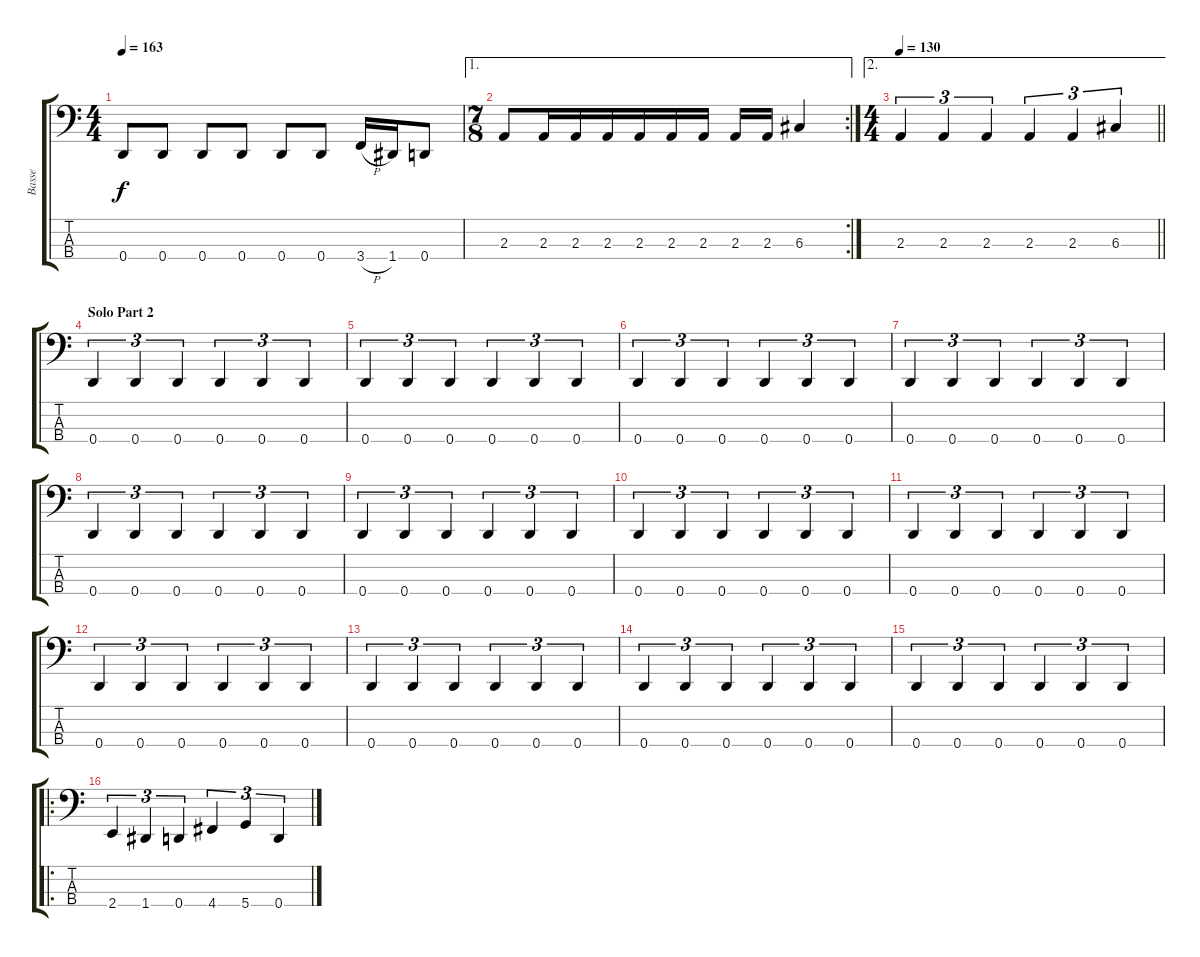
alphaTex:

\track ("Basse" "Basse") {instrument electricbassfinger}
\staff {score tabs}
\tuning (F2 C2 G1 D1) {hide}
\ts (4 4)
\tempo 163
\clef f4
\ks c
0.4.8{dy f} 0.4.8 0.4.8 0.4.8 0.4.8 0.4.8 3.4{h}.16 1.4.16 0.4.8 |
\ae 1
\rc 2
\ts (7 8)
2.3.8 2.3.16 2.3.16 2.3.16 2.3.16 2.3.16 2.3.16 2.3.16 2.3.16 6.3.4 |
\ae 2
\ts (4 4)
\tempo 130
\barLineRight lightlight
2.3.4{tu (3 2)} 2.3.4{tu (3 2)} 2.3.4{tu (3 2)} 2.3.4{tu (3 2)} 2.3.4{tu (3 2)} 6.3.4{tu (3 2)} |
\section ("" "Solo Part 2")
0.4.4{tu (3 2)} 0.4.4{tu (3 2)} 0.4.4{tu (3 2)} 0.4.4{tu (3 2)} 0.4.4{tu (3 2)} 0.4.4{tu (3 2)} |
0.4.4{tu (3 2)} 0.4.4{tu (3 2)} 0.4.4{tu (3 2)} 0.4.4{tu (3 2)} 0.4.4{tu (3 2)} 0.4.4{tu (3 2)} |
0.4.4{tu (3 2)} 0.4.4{tu (3 2)} 0.4.4{tu (3 2)} 0.4.4{tu (3 2)} 0.4.4{tu (3 2)} 0.4.4{tu (3 2)} |
0.4.4{tu (3 2)} 0.4.4{tu (3 2)} 0.4.4{tu (3 2)} 0.4.4{tu (3 2)} 0.4.4{tu (3 2)} 0.4.4{tu (3 2)} |
0.4.4{tu (3 2)} 0.4.4{tu (3 2)} 0.4.4{tu (3 2)} 0.4.4{tu (3 2)} 0.4.4{tu (3 2)} 0.4.4{tu (3 2)} |
0.4.4{tu (3 2)} 0.4.4{tu (3 2)} 0.4.4{tu (3 2)} 0.4.4{tu (3 2)} 0.4.4{tu (3 2)} 0.4.4{tu (3 2)} |
0.4.4{tu (3 2)} 0.4.4{tu (3 2)} 0.4.4{tu (3 2)} 0.4.4{tu (3 2)} 0.4.4{tu (3 2)} 0.4.4{tu (3 2)} |
0.4.4{tu (3 2)} 0.4.4{tu (3 2)} 0.4.4{tu (3 2)} 0.4.4{tu (3 2)} 0.4.4{tu (3 2)} 0.4.4{tu (3 2)} |
0.4.4{tu (3 2)} 0.4.4{tu (3 2)} 0.4.4{tu (3 2)} 0.4.4{tu (3 2)} 0.4.4{tu (3 2)} 0.4.4{tu (3 2)} |
0.4.4{tu (3 2)} 0.4.4{tu (3 2)} 0.4.4{tu (3 2)} 0.4.4{tu (3 2)} 0.4.4{tu (3 2)} 0.4.4{tu (3 2)} |
0.4.4{tu (3 2)} 0.4.4{tu (3 2)} 0.4.4{tu (3 2)} 0.4.4{tu (3 2)} 0.4.4{tu (3 2)} 0.4.4{tu (3 2)} |
0.4.4{tu (3 2)} 0.4.4{tu (3 2)} 0.4.4{tu (3 2)} 0.4.4{tu (3 2)} 0.4.4{tu (3 2)} 0.4.4{tu (3 2)} |
\ro
2.4.4{tu (3 2)} 1.4.4{tu (3 2)} 0.4.4{tu (3 2)} 4.4.4{tu (3 2)} 5.4.4{tu (3 2)} 0.4.4{tu (3 2)}
